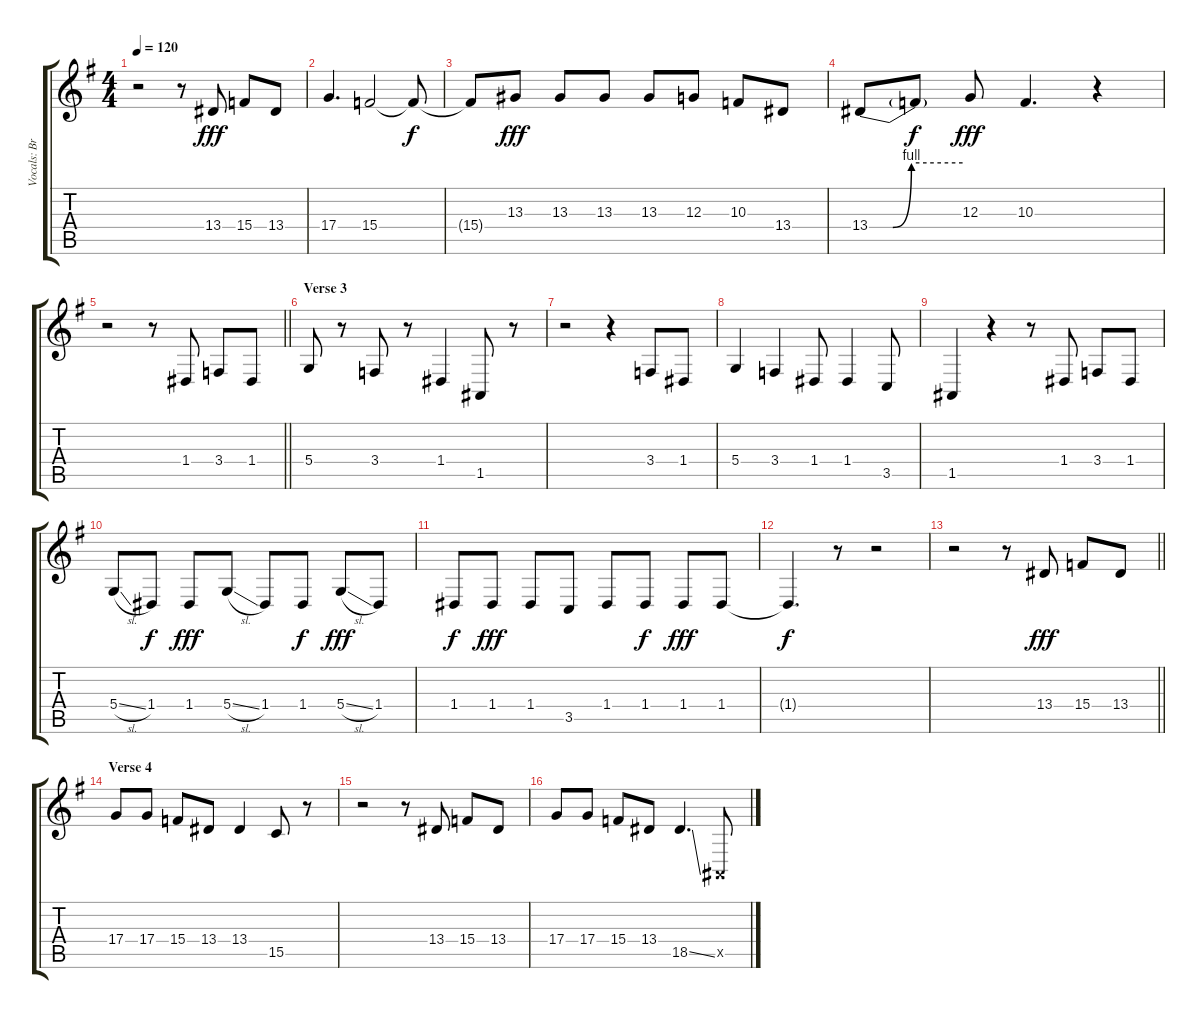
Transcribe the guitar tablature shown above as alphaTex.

\track ("Vocals: Bret Michaels" "Vocals: Br") {instrument lead6voice}
\staff {score tabs}
\tuning (E4 B3 G3 D3 A2 E2) {hide}
\ts (4 4)
\tempo 120
\clef g2
\ks g
r.2{dy fff} r.8 13.4.8 15.4.8 13.4.8 |
17.4.4{d} 15.4.2 15.4{t}.8{dy f} |
15.4{t}.8 13.3.8{dy fff} 13.3.8 13.3.8 13.3.8 12.3.8 10.3.8 13.4.8 |
13.4{be (custom 0 0 15 0 27 4 60 4)}.8 13.4{t}.8{dy f} 12.3.8{dy fff} 10.3.4{d} r.4 |
\barLineRight lightlight
r.2 r.8 1.4.8 3.4.8 1.4.8 |
\section ("" "Verse 3")
5.4.8 r.8 3.4.8 r.8 1.4.4 1.5.8 r.8 |
r.2 r.4 3.4.8 1.4.8 |
5.4.4 3.4.4 1.4.8 1.4.4 3.5.8 |
1.5.4 r.4 r.8 1.4.8 3.4.8 1.4.8 |
5.4{sl}.8 1.4.8{dy f} 1.4.8{dy fff} 5.4{sl}.8 1.4.8 1.4.8{dy f} 5.4{sl}.8{dy fff} 1.4.8 |
1.4.8{dy f} 1.4.8{dy fff} 1.4.8 3.5.8 1.4.8 1.4.8{dy f} 1.4.8{dy fff} 1.4.8 |
1.4{t}.4{d dy f} r.8 r.2 |
\barLineRight lightlight
r.2 r.8 13.4.8{dy fff} 15.4.8 13.4.8 |
\section ("" "Verse 4")
17.4.8 17.4.8 15.4.8 13.4.8 13.4.4 15.5.8 r.8 |
r.2 r.8 13.4.8 15.4.8 13.4.8 |
17.4.8 17.4.8 15.4.8 13.4.8 18.5{ss}.4{d} 1.5{x}.8
